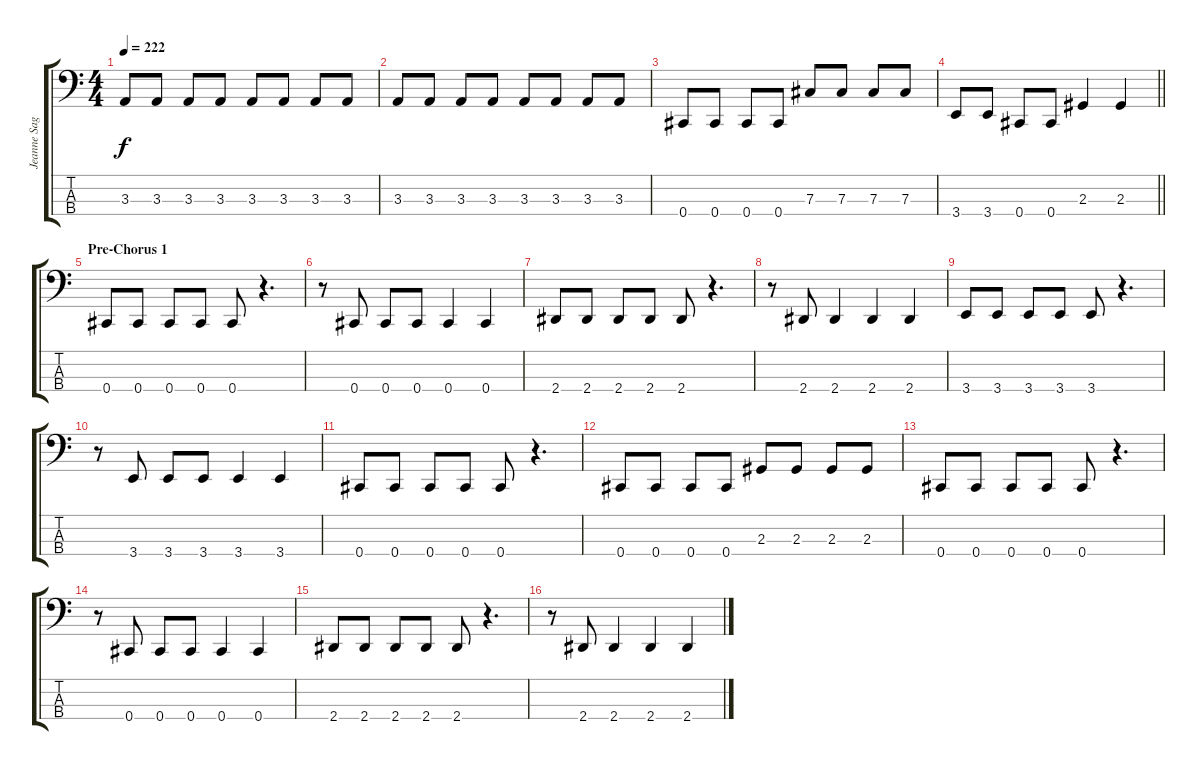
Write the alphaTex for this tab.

\track ("Jeanne Sagan" "Jeanne Sag") {instrument electricbasspick}
\staff {score tabs}
\tuning (E2 B1 Gb1 Db1) {hide}
\ts (4 4)
\tempo 222
\clef f4
\ks c
3.3.8{dy f} 3.3.8 3.3.8 3.3.8 3.3.8 3.3.8 3.3.8 3.3.8 |
3.3.8 3.3.8 3.3.8 3.3.8 3.3.8 3.3.8 3.3.8 3.3.8 |
0.4.8 0.4.8 0.4.8 0.4.8 7.3.8 7.3.8 7.3.8 7.3.8 |
\barLineRight lightlight
3.4.8 3.4.8 0.4.8 0.4.8 2.3.4 2.3.4 |
\section ("" "Pre-Chorus 1")
0.4.8 0.4.8 0.4.8 0.4.8 0.4.8 r.4{d} |
r.8 0.4.8 0.4.8 0.4.8 0.4.4 0.4.4 |
2.4.8 2.4.8 2.4.8 2.4.8 2.4.8 r.4{d} |
r.8 2.4.8 2.4.4 2.4.4 2.4.4 |
3.4.8 3.4.8 3.4.8 3.4.8 3.4.8 r.4{d} |
r.8 3.4.8 3.4.8 3.4.8 3.4.4 3.4.4 |
0.4.8 0.4.8 0.4.8 0.4.8 0.4.8 r.4{d} |
0.4.8 0.4.8 0.4.8 0.4.8 2.3.8 2.3.8 2.3.8 2.3.8 |
0.4.8 0.4.8 0.4.8 0.4.8 0.4.8 r.4{d} |
r.8 0.4.8 0.4.8 0.4.8 0.4.4 0.4.4 |
2.4.8 2.4.8 2.4.8 2.4.8 2.4.8 r.4{d} |
r.8 2.4.8 2.4.4 2.4.4 2.4.4
